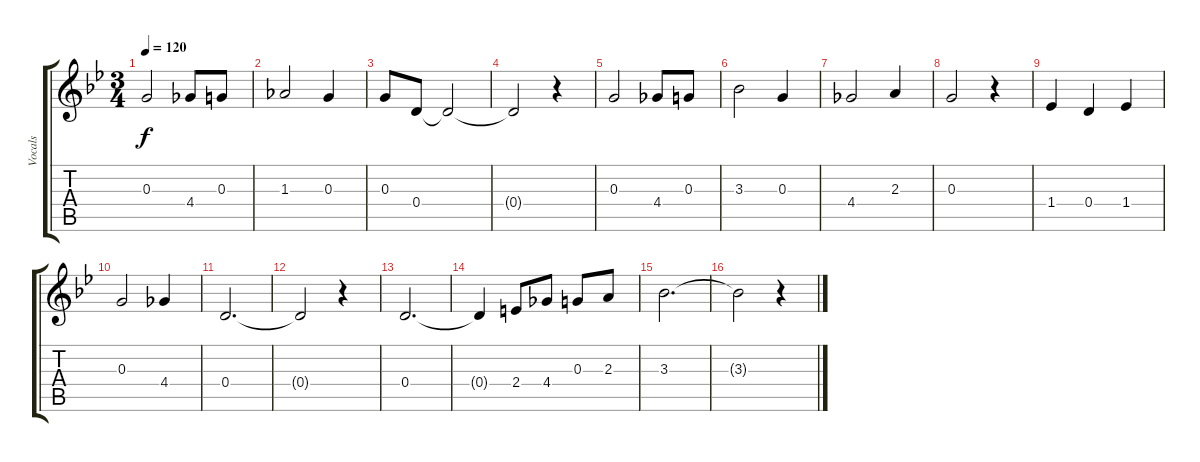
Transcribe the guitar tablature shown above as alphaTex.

\track ("Vocals" "Vocals") {instrument acousticguitarsteel}
\staff {score tabs}
\tuning (E4 B3 G3 D3 A2 E2) {hide}
\ts (3 4)
\tempo 120
\clef g2
\ks bb
0.3.2{dy f} 4.4.8 0.3.8 |
1.3.2 0.3.4 |
0.3.8 0.4.8 0.4{t}.2 |
0.4{t}.2 r.4 |
0.3.2 4.4.8 0.3.8 |
3.3.2 0.3.4 |
4.4.2 2.3.4 |
0.3.2 r.4 |
1.4.4 0.4.4 1.4.4 |
0.3.2 4.4.4 |
0.4.2{d} |
0.4{t}.2 r.4 |
0.4.2{d} |
0.4{t}.4 2.4.8 4.4.8 0.3.8 2.3.8 |
3.3.2{d} |
3.3{t}.2 r.4
